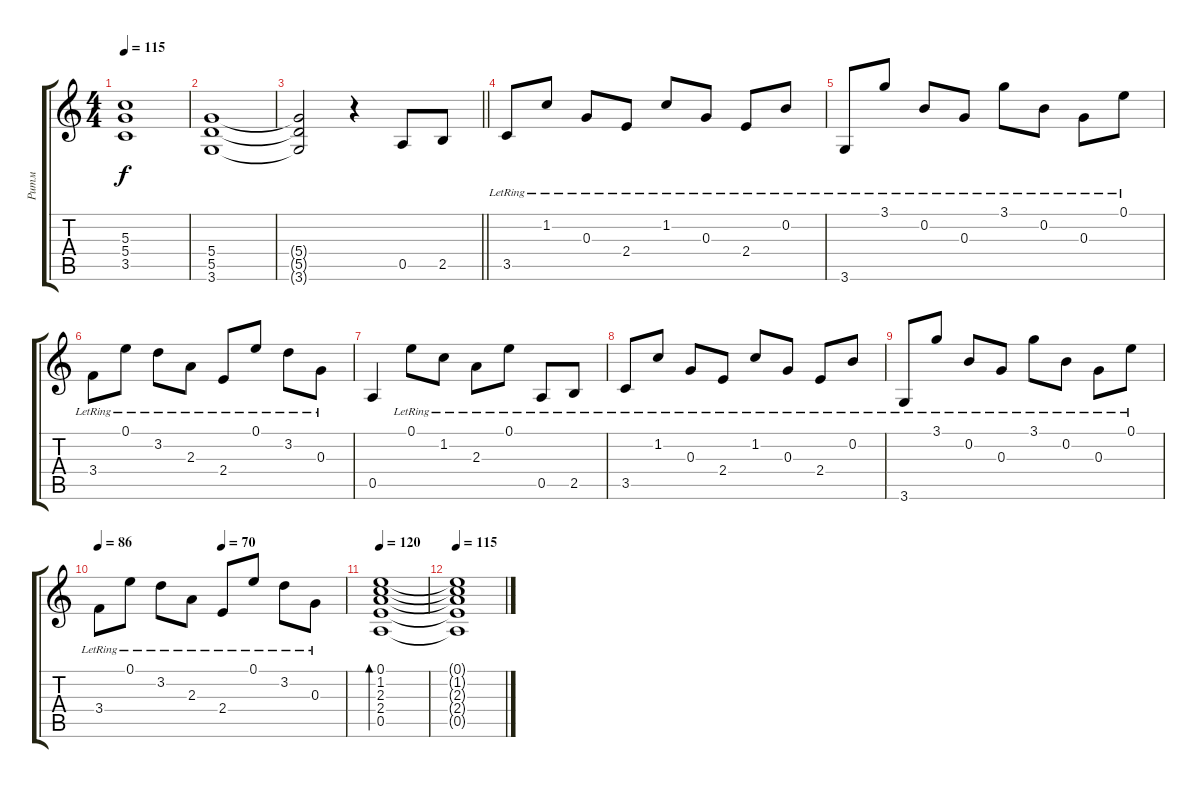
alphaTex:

\track ("Ритм" "Ритм") {instrument electricguitarclean}
\staff {score tabs}
\tuning (E4 B3 G3 D3 A2 E2) {hide}
\ts (4 4)
\tempo 115
\clef g2
\ks c
(5.3 5.4 3.5).1{dy f} |
(5.4 5.5 3.6).1{volume 3} |
\barLineRight lightlight
(5.4{t} 5.5{t} 3.6{t}).2 r.4{volume 13 instrument electricguitarclean} 0.5.8 2.5.8 |
3.5{lr}.8 1.2{lr}.8 0.3{lr}.8 2.4{lr}.8 1.2{lr}.8 0.3{lr}.8 2.4{lr}.8 0.2{lr}.8 |
3.6{lr}.8 3.1{lr}.8 0.2{lr}.8 0.3{lr}.8 3.1{lr}.8 0.2{lr}.8 0.3{lr}.8 0.1{lr}.8 |
3.4{lr}.8 0.1{lr}.8 3.2{lr}.8 2.3{lr}.8 2.4{lr}.8 0.1{lr}.8 3.2{lr}.8 0.3{lr}.8 |
0.5.4 0.1{lr}.8 1.2{lr}.8 2.3{lr}.8 0.1{lr}.8 0.5{lr}.8 2.5{lr}.8 |
3.5{lr}.8 1.2{lr}.8 0.3{lr}.8 2.4{lr}.8 1.2{lr}.8 0.3{lr}.8 2.4{lr}.8 0.2{lr}.8 |
3.6{lr}.8 3.1{lr}.8 0.2{lr}.8 0.3{lr}.8 3.1{lr}.8 0.2{lr}.8 0.3{lr}.8 0.1{lr}.8 |
\tempo 86
\tempo (70 0.5)
3.4{lr}.8 0.1{lr}.8 3.2{lr}.8 2.3{lr}.8 2.4{lr}.8 0.1{lr}.8 3.2{lr}.8 0.3{lr}.8 |
\tempo 120
(0.1 1.2 2.3 2.4 0.5).1{bd 120} |
\tempo 115
(0.1{t} 1.2{t} 2.3{t} 2.4{t} 0.5{t}).1
